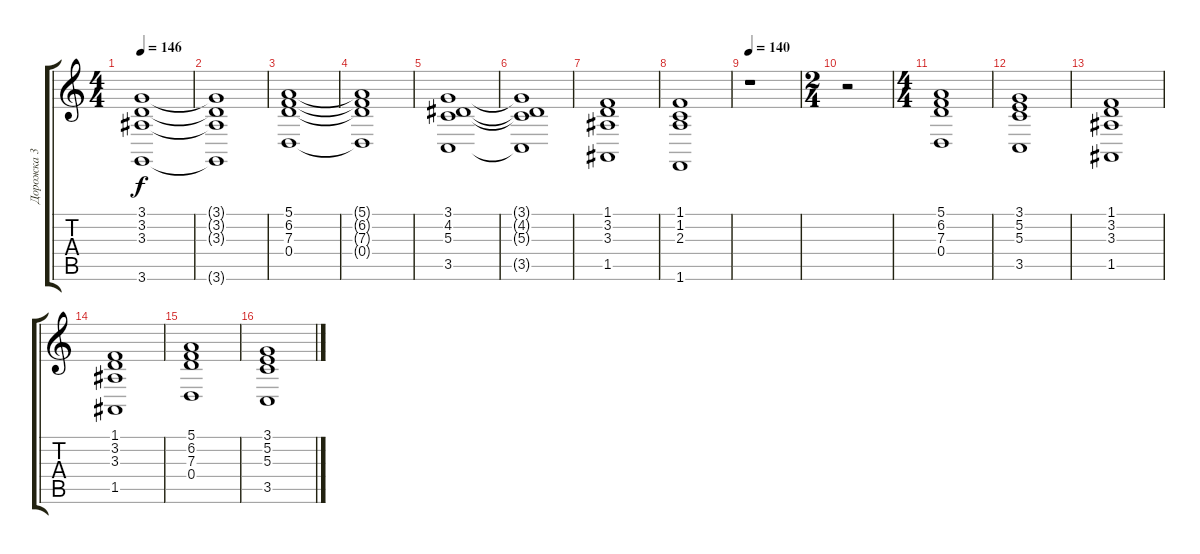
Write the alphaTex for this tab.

\track ("Дорожка 3" "Дорожка 3") {instrument synthstrings1}
\staff {score tabs}
\tuning (E4 B3 G3 D3 A2 E2) {hide}
\ts (4 4)
\tempo 146
\clef g2
\ks c
(3.1 3.2 3.3 3.6).1{dy f} |
(3.1{t} 3.2{t} 3.3{t} 3.6{t}).1 |
(5.1 6.2 7.3 0.4).1 |
(5.1{t} 6.2{t} 7.3{t} 0.4{t}).1 |
(3.1 4.2 5.3 3.5).1 |
(3.1{t} 4.2{t} 5.3{t} 3.5{t}).1 |
(1.1 3.2 3.3 1.5).1 |
(1.1 1.2 2.3 1.6).1 |
\tempo 140
r.1 |
\ts (2 4)
r.2 |
\ts (4 4)
(5.1 6.2 7.3 0.4).1 |
(3.1 5.2 5.3 3.5).1 |
(1.1 3.2 3.3 1.5).1 |
(1.1 3.2 3.3 1.5).1 |
(5.1 6.2 7.3 0.4).1 |
(3.1 5.2 5.3 3.5).1
